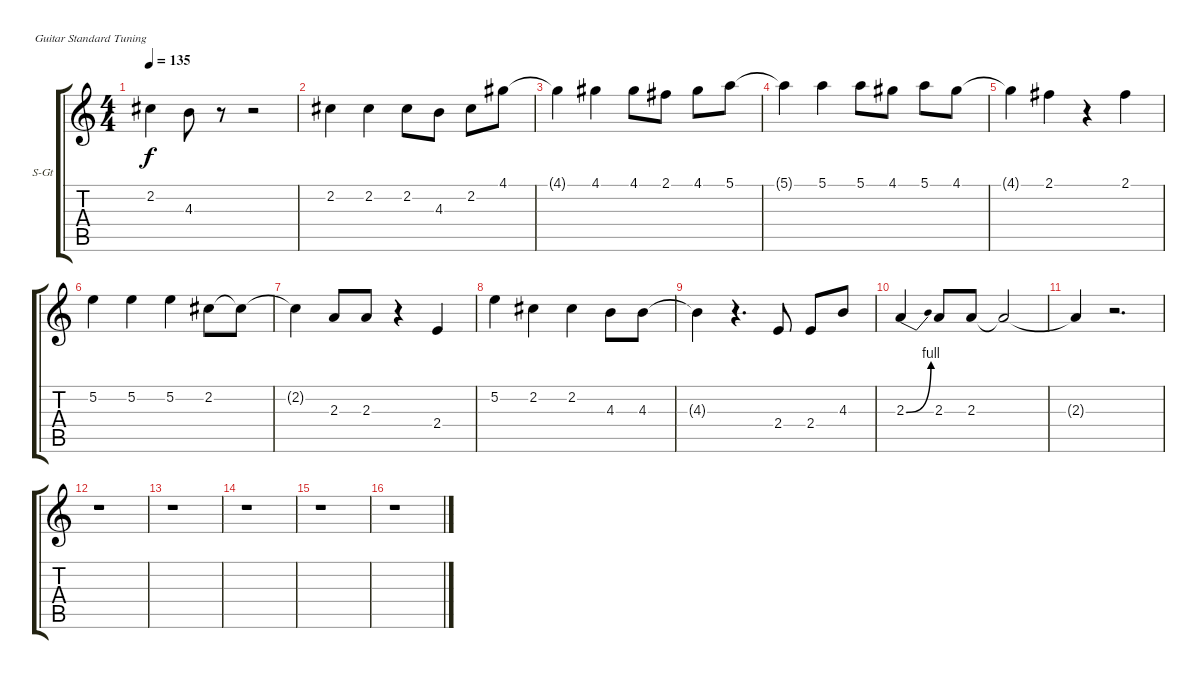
\bracketExtendMode groupsimilarinstruments
\firstSystemTrackNameOrientation horizontal
\otherSystemsTrackNameOrientation horizontal
\track ("voice" "S-Gt") {instrument violin}
\staff {score tabs}
\tuning (E4 B3 G3 D3 A2 E2)
\displaytranspose 12
\ts (4 4)
\tempo 135
\clef g2
\ks c
2.2.4{dy f} 4.3.8 r.8 r.2 |
2.2.4 2.2.4 2.2.8 4.3.8 2.2.8 4.1.8 |
4.1{t}.4 4.1.4 4.1.8 2.1.8 4.1.8 5.1.8 |
5.1{t}.4 5.1.4 5.1.8 4.1.8 5.1.8 4.1.8 |
4.1{t}.4 2.1.4 r.4 2.1.4 |
5.2.4 5.2.4 5.2.4 2.2.8 2.2{t}.8 |
2.2{t}.4 2.3.8 2.3.8 r.4 2.4.4 |
5.2.4 2.2.4 2.2.4 4.3.8 4.3.8 |
4.3{t}.4 r.4{d} 2.4.8 2.4.8 4.3.8 |
2.3{be (bend 0 0 60 4)}.4 2.3.8 2.3.8 2.3{t}.2 |
2.3{t}.4 r.2{d} |
r.1 |
r.1 |
r.1 |
r.1 |
r.1
